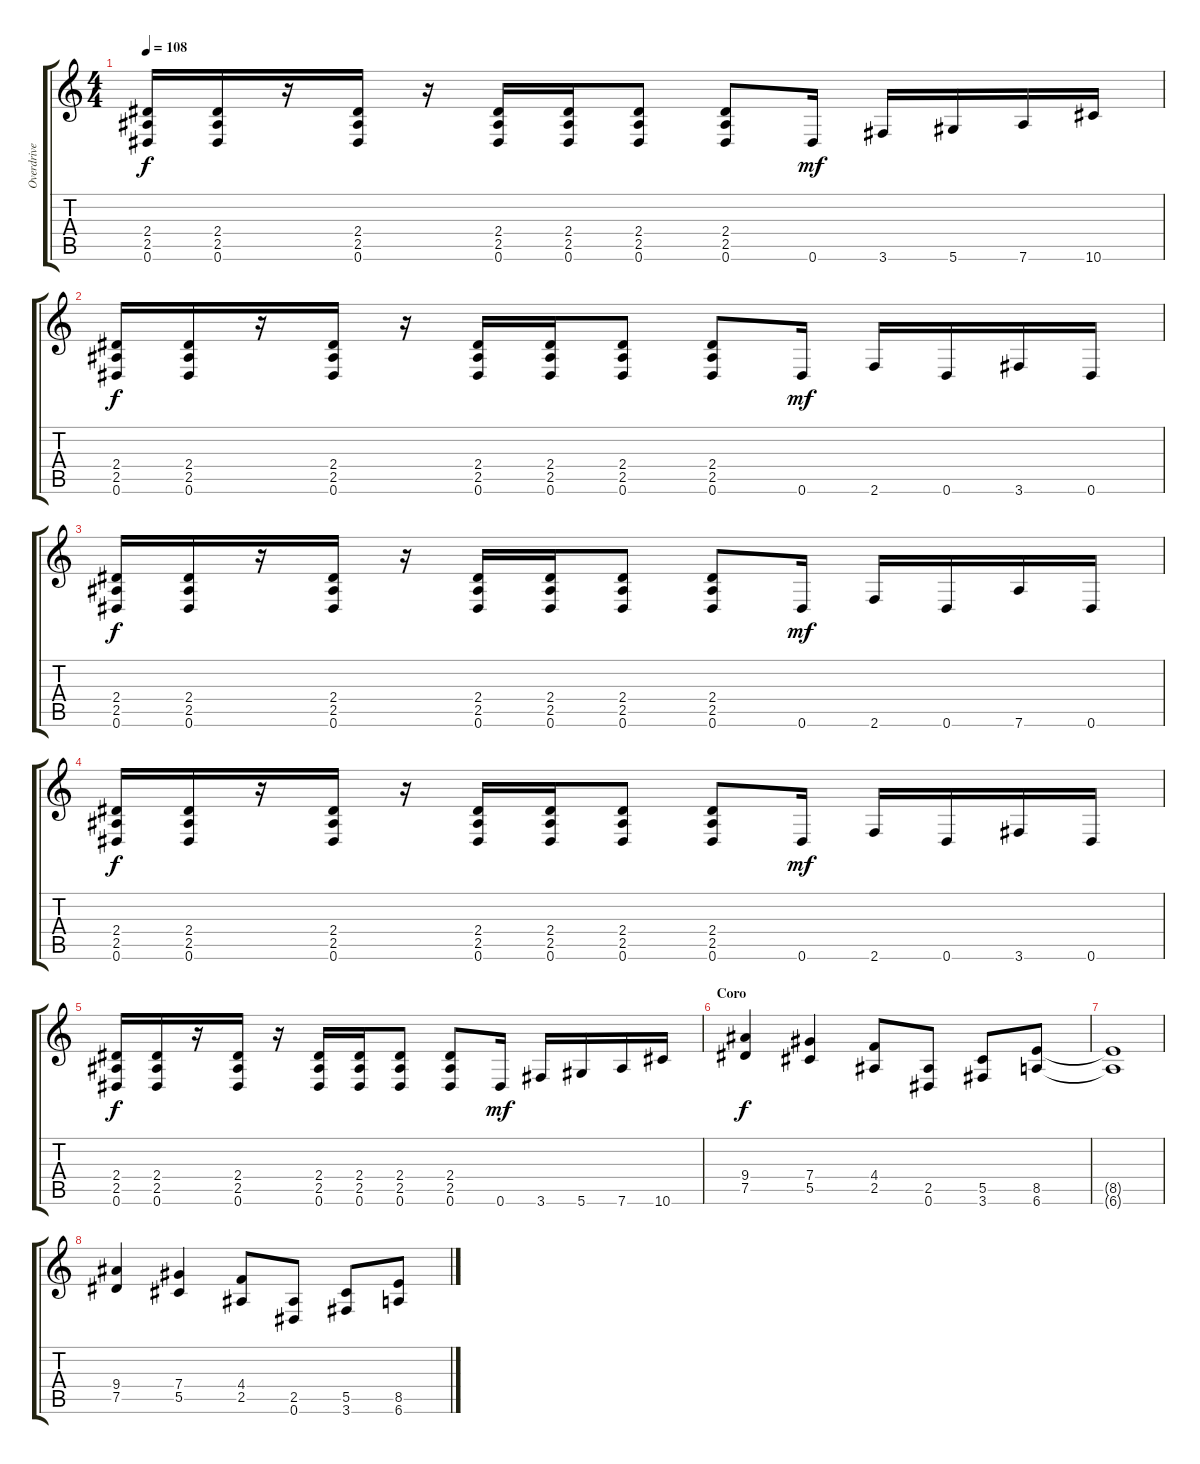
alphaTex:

\track ("Overdrive Guitar" "Overdrive ") {instrument overdrivenguitar}
\staff {score tabs}
\tuning (Eb4 Bb3 Gb3 Db3 Ab2 Eb2) {hide}
\ts (4 4)
\tempo 108
\clef g2
\ks c
(2.4 2.5 0.6).16{dy f} (2.4 2.5 0.6).16 r.16 (2.4 2.5 0.6).16 r.16 (2.4 2.5 0.6).16 (2.4 2.5 0.6).16 (2.4 2.5 0.6).8 (2.4 2.5 0.6).8 0.6.16{dy mf} 3.6.16 5.6.16 7.6.16 10.6.16 |
(2.4 2.5 0.6).16{dy f} (2.4 2.5 0.6).16 r.16 (2.4 2.5 0.6).16 r.16 (2.4 2.5 0.6).16 (2.4 2.5 0.6).16 (2.4 2.5 0.6).8 (2.4 2.5 0.6).8 0.6.16{dy mf} 2.6.16 0.6.16 3.6.16 0.6.16 |
(2.4 2.5 0.6).16{dy f} (2.4 2.5 0.6).16 r.16 (2.4 2.5 0.6).16 r.16 (2.4 2.5 0.6).16 (2.4 2.5 0.6).16 (2.4 2.5 0.6).8 (2.4 2.5 0.6).8 0.6.16{dy mf} 2.6.16 0.6.16 7.6.16 0.6.16 |
(2.4 2.5 0.6).16{dy f} (2.4 2.5 0.6).16 r.16 (2.4 2.5 0.6).16 r.16 (2.4 2.5 0.6).16 (2.4 2.5 0.6).16 (2.4 2.5 0.6).8 (2.4 2.5 0.6).8 0.6.16{dy mf} 2.6.16 0.6.16 3.6.16 0.6.16 |
(2.4 2.5 0.6).16{dy f} (2.4 2.5 0.6).16 r.16 (2.4 2.5 0.6).16 r.16 (2.4 2.5 0.6).16 (2.4 2.5 0.6).16 (2.4 2.5 0.6).8 (2.4 2.5 0.6).8 0.6.16{dy mf} 3.6.16 5.6.16 7.6.16 10.6.16 |
\section ("" "Coro")
(9.4 7.5).4{dy f} (7.4 5.5).4 (4.4 2.5).8 (2.5 0.6).8 (5.5 3.6).8 (8.5 6.6).8 |
(8.5{t} 6.6{t}).1 |
(9.4 7.5).4 (7.4 5.5).4 (4.4 2.5).8 (2.5 0.6).8 (5.5 3.6).8 (8.5 6.6).8
